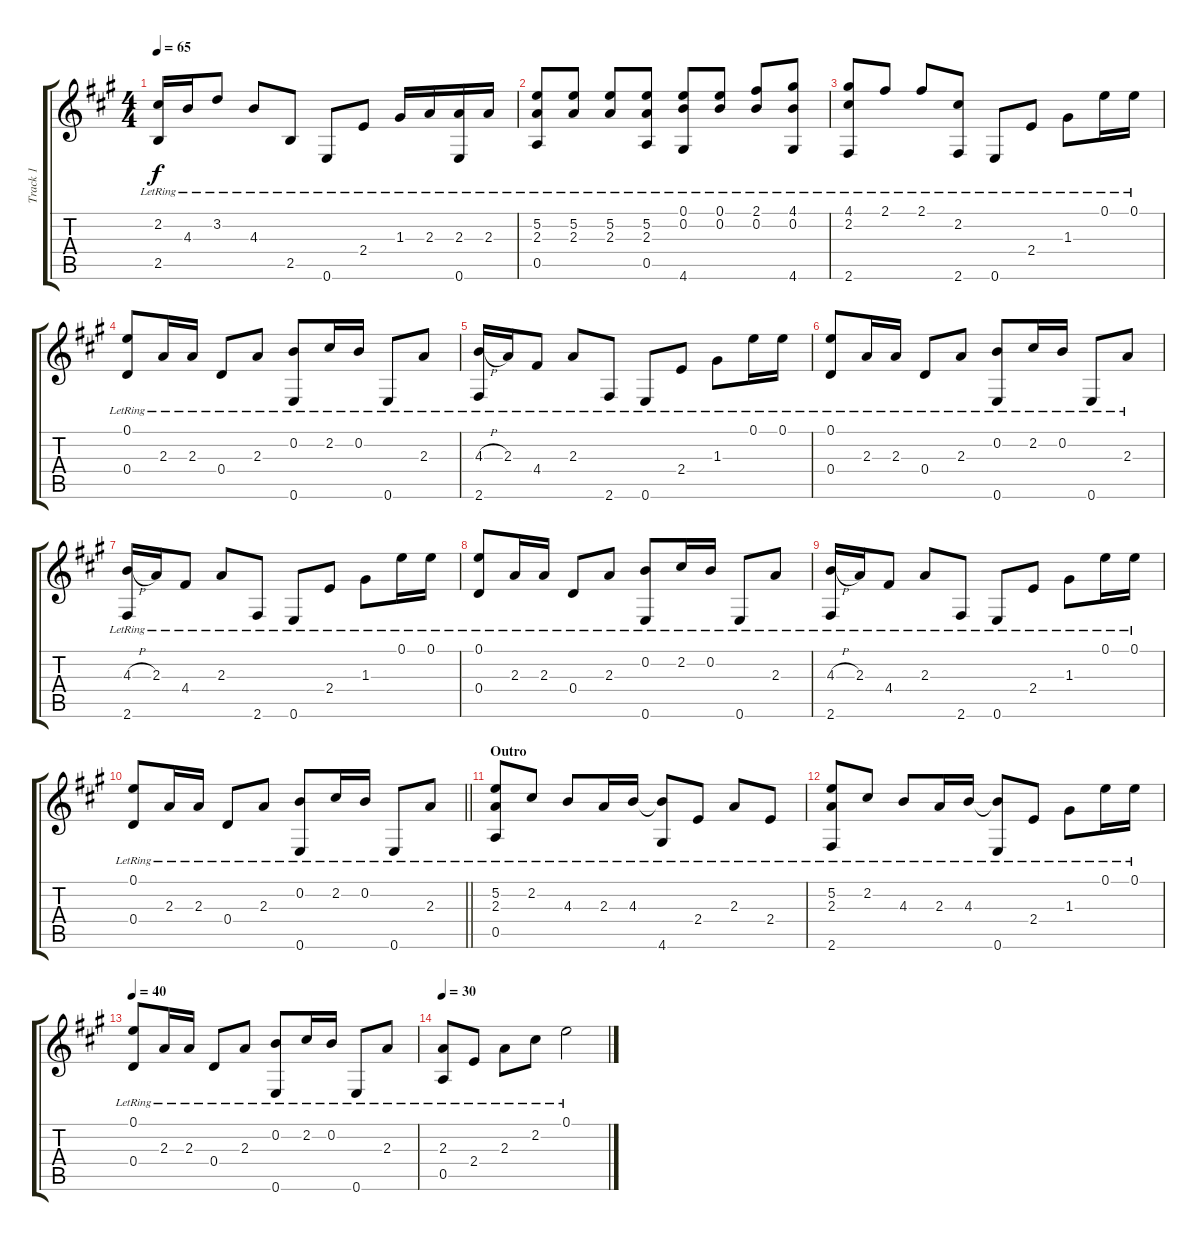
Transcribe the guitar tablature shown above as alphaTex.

\track ("Track 1" "Track 1") {instrument acousticguitarnylon}
\staff {score tabs}
\tuning (E4 B3 G3 D3 A2 E2) {hide}
\ts (4 4)
\tempo 65
\clef g2
\ks a
(2.2{lr} 2.5{lr}).16{dy f} 4.3{lr}.16 3.2{lr}.8 4.3{lr}.8 2.5{lr}.8 0.6{lr}.8 2.4{lr}.8 1.3{lr}.16 2.3{lr}.16 (2.3{lr} 0.6{lr}).16 2.3{lr}.16 |
(5.2{lr} 2.3{lr} 0.5{lr}).8 (5.2{lr} 2.3{lr}).8 (5.2{lr} 2.3{lr}).8 (5.2{lr} 2.3{lr} 0.5{lr}).8 (0.1{lr} 0.2{lr} 4.6{lr}).8 (0.1{lr} 0.2{lr}).8 (2.1{lr} 0.2{lr}).8 (4.1{lr} 0.2{lr} 4.6{lr}).8 |
(4.1{lr} 2.2{lr} 2.6{lr}).8 2.1{lr}.8 2.1{lr}.8 (2.2{lr} 2.6{lr}).8 0.6{lr}.8 2.4{lr}.8 1.3{lr}.8 0.1{lr}.16 0.1{lr}.16 |
(0.1{lr} 0.4{lr}).8 2.3{lr}.16 2.3{lr}.16 0.4{lr}.8 2.3{lr}.8 (0.2{lr} 0.6{lr}).8 2.2{lr}.16 0.2{lr}.16 0.6{lr}.8 2.3{lr}.8 |
(4.3{h lr} 2.6{lr}).16 2.3{lr}.16 4.4{lr}.8 2.3{lr}.8 2.6{lr}.8 0.6{lr}.8 2.4{lr}.8 1.3{lr}.8 0.1{lr}.16 0.1{lr}.16 |
(0.1{lr} 0.4{lr}).8 2.3{lr}.16 2.3{lr}.16 0.4{lr}.8 2.3{lr}.8 (0.2{lr} 0.6{lr}).8 2.2{lr}.16 0.2{lr}.16 0.6{lr}.8 2.3{lr}.8 |
(4.3{h lr} 2.6{lr}).16 2.3{lr}.16 4.4{lr}.8 2.3{lr}.8 2.6{lr}.8 0.6{lr}.8 2.4{lr}.8 1.3{lr}.8 0.1{lr}.16 0.1{lr}.16 |
(0.1{lr} 0.4{lr}).8 2.3{lr}.16 2.3{lr}.16 0.4{lr}.8 2.3{lr}.8 (0.2{lr} 0.6{lr}).8 2.2{lr}.16 0.2{lr}.16 0.6{lr}.8 2.3{lr}.8 |
(4.3{h lr} 2.6{lr}).16 2.3{lr}.16 4.4{lr}.8 2.3{lr}.8 2.6{lr}.8 0.6{lr}.8 2.4{lr}.8 1.3{lr}.8 0.1{lr}.16 0.1{lr}.16 |
\barLineRight lightlight
(0.1{lr} 0.4{lr}).8 2.3{lr}.16 2.3{lr}.16 0.4{lr}.8 2.3{lr}.8 (0.2{lr} 0.6{lr}).8 2.2{lr}.16 0.2{lr}.16 0.6{lr}.8 2.3{lr}.8 |
\section ("" "Outro")
(5.2{lr} 2.3{lr} 0.5{lr}).8 2.2{lr}.8 4.3{lr}.8 2.3{lr}.16 4.3{lr}.16 (4.3{t} 4.6{lr}).8 2.4{lr}.8 2.3{lr}.8 2.4{lr}.8 |
(5.2{lr} 2.3{lr} 2.6{lr}).8 2.2{lr}.8 4.3{lr}.8 2.3{lr}.16 4.3{lr}.16 (4.3{t} 0.6{lr}).8 2.4{lr}.8 1.3{lr}.8 0.1{lr}.16 0.1{lr}.16 |
\tempo 40
(0.1{lr} 0.4{lr}).8 2.3{lr}.16 2.3{lr}.16 0.4{lr}.8 2.3{lr}.8 (0.2{lr} 0.6{lr}).8 2.2{lr}.16 0.2{lr}.16 0.6{lr}.8 2.3{lr}.8 |
\tempo 30
(2.3{lr} 0.5{lr}).8 2.4{lr}.8 2.3{lr}.8 2.2{lr}.8 0.1{lr}.2
